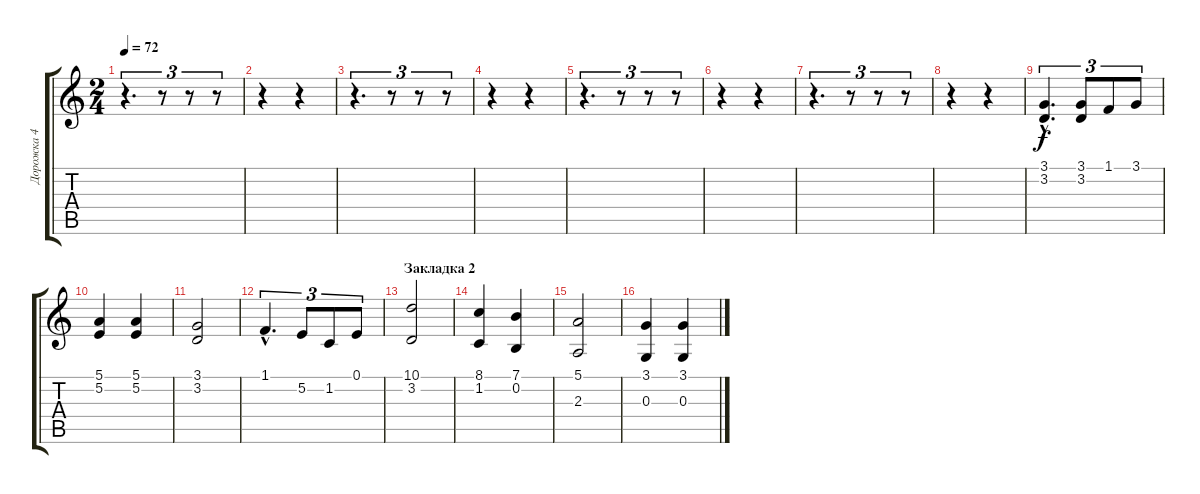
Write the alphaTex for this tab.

\track ("Дорожка 4" "Дорожка 4") {instrument stringensemble1}
\staff {score tabs}
\tuning (E4 B3 G3 D3 A2 E2) {hide}
\ts (2 4)
\tempo 72
\clef g2
\ks c
r.4{d tu (3 2) dy f volume 7 instrument stringensemble1} r.8{tu (3 2)} r.8{tu (3 2)} r.8{tu (3 2)} |
r.4 r.4 |
r.4{d tu (3 2)} r.8{tu (3 2)} r.8{tu (3 2)} r.8{tu (3 2)} |
r.4 r.4 |
r.4{d tu (3 2)} r.8{tu (3 2)} r.8{tu (3 2)} r.8{tu (3 2)} |
r.4 r.4 |
r.4{d tu (3 2)} r.8{tu (3 2)} r.8{tu (3 2)} r.8{tu (3 2)} |
r.4 r.4 |
(3.1{hac} 3.2{hac}).4{d tu (3 2)} (3.1 3.2).8{tu (3 2)} 1.1.8{tu (3 2)} 3.1.8{tu (3 2)} |
(5.1 5.2).4 (5.1 5.2).4 |
(3.1 3.2).2 |
1.1{hac}.4{d tu (3 2)} 5.2.8{tu (3 2)} 1.2.8{tu (3 2)} 0.1.8{tu (3 2)} |
\section ("" "Закладка 2")
(10.1 3.2).2 |
(8.1 1.2).4 (7.1 0.2).4 |
(5.1 2.3).2 |
(3.1 0.3).4 (3.1 0.3).4
